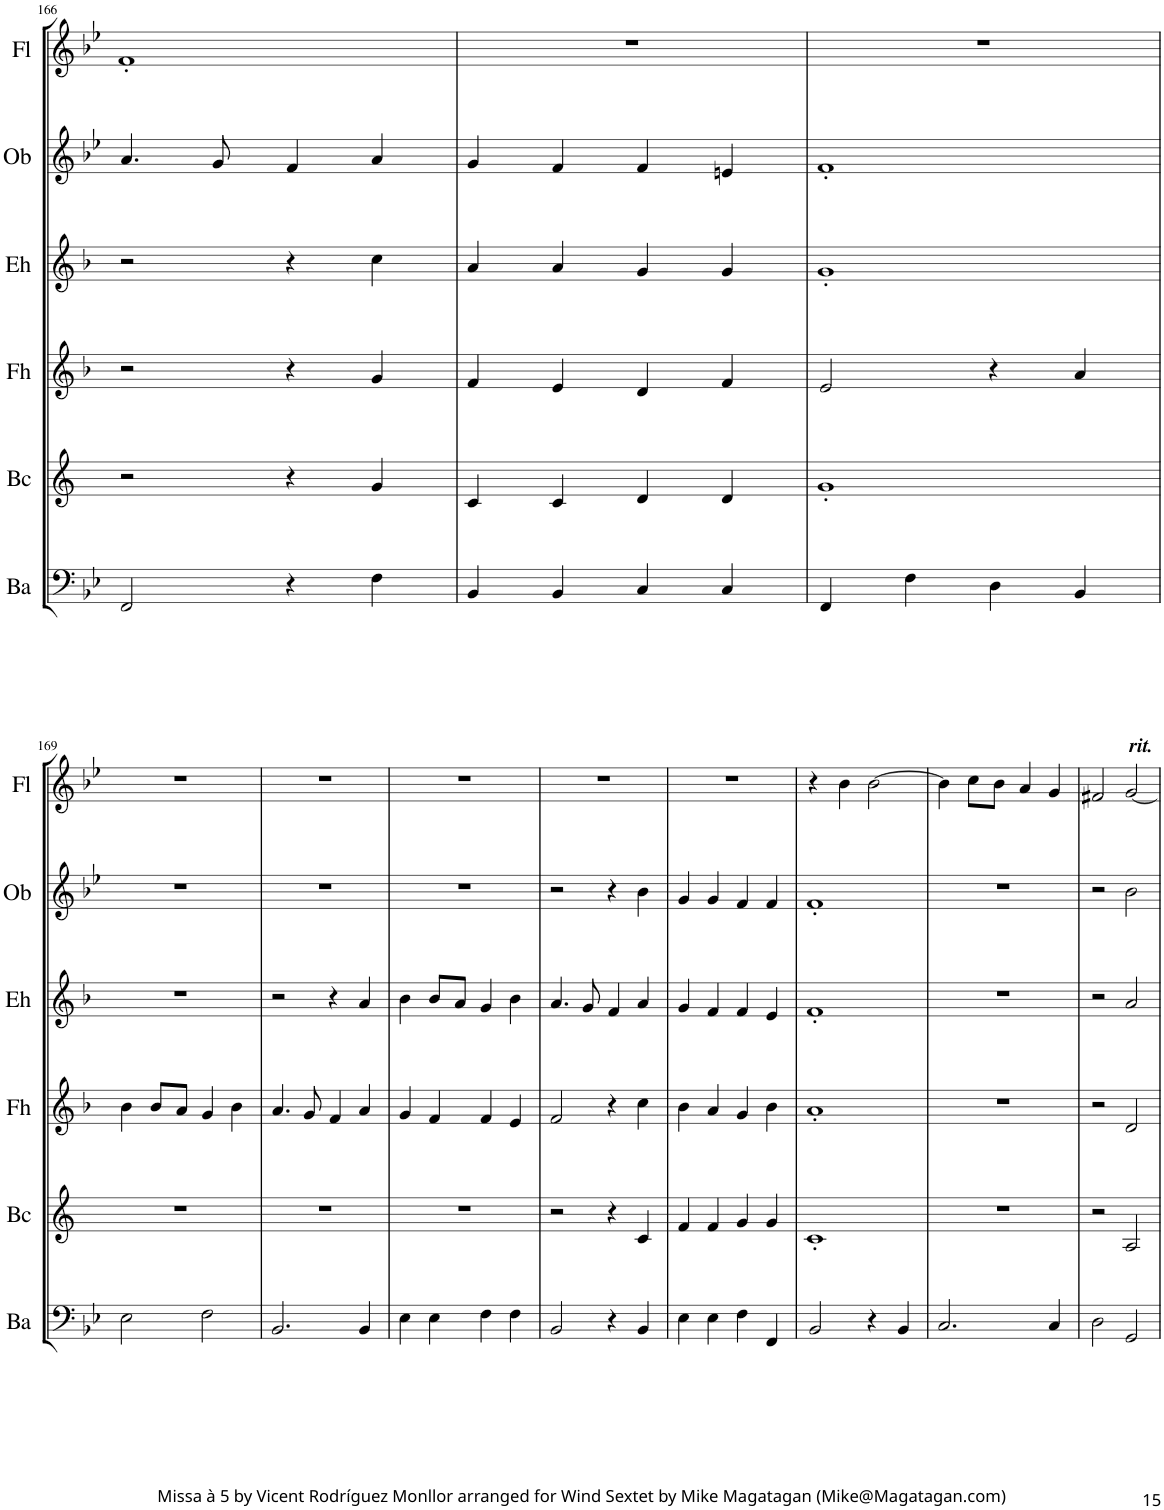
**kern	**kern	**kern	**kern	**kern	**kern
*part6	*part5	*part4	*part3	*part2	*part1
*staff6	*staff5	*staff4	*staff3	*staff2	*staff1
*I"Bassoon	*I"Bass Clarinet	*I"Horn in F	*I"English Horn	*I"Oboe	*I"Flute
*I'Ba	*I'Bc	*	*I'Eh	*I'Ob	*I'Fl
!!LO:PB:g=z
*clefF4	*clefG2	*clefG2	*clefG2	*clefG2	*clefG2
*	*Trd8c14	*Trd4c7	*Trd4c7	*	*
*k[b-e-]	*k[]	*k[b-]	*k[b-]	*k[b-e-]	*k[b-e-]
*M4/4	*M4/4	*M4/4	*M4/4	*M4/4	*M4/4
*met(c)	*met(c)	*met(c)	*met(c)	*met(c)	*met(c)
=166	=166	=166	=166	=166	=166
2FF/	2r	2r	2r	4.a/	1f'
.	.	.	.	8g/	.
4r	4r	4r	4r	4f/	.
4F\	4g/	4g/	4cc\	4a/	.
=167	=167	=167	=167	=167	=167
4BB-/	4c/	4f/	4a/	4g/	1r
4BB-/	4c/	4e/	4a/	4f/	.
4C/	4d/	4d/	4g/	4f/	.
4C/	4d/	4f/	4g/	4en/	.
=168	=168	=168	=168	=168	=168
4FF/	1g'	2e/	1g'	1f'	1r
4F\	.	.	.	.	.
4D\	.	4r	.	.	.
4BB-/	.	4a/	.	.	.
!!LO:LB:g=z
=169	=169	=169	=169	=169	=169
2E-\	1r	4b-\	1r	1r	1r
.	.	8b-/L	.	.	.
.	.	8a/J	.	.	.
2F\	.	4g/	.	.	.
.	.	4b-\	.	.	.
=170	=170	=170	=170	=170	=170
2.BB-/	1r	4.a/	2r	1r	1r
.	.	8g/	.	.	.
.	.	4f/	4r	.	.
4BB-/	.	4a/	4a/	.	.
=171	=171	=171	=171	=171	=171
4E-\	1r	4g/	4b-\	1r	1r
4E-\	.	4f/	8b-/L	.	.
.	.	.	8a/J	.	.
4F\	.	4f/	4g/	.	.
4F\	.	4e/	4b-\	.	.
=172	=172	=172	=172	=172	=172
2BB-/	2r	2f/	4.a/	2r	1r
.	.	.	8g/	.	.
4r	4r	4r	4f/	4r	.
4BB-/	4c/	4cc\	4a/	4b-\	.
=173	=173	=173	=173	=173	=173
4E-\	4f/	4b-\	4g/	4g/	1r
4E-\	4f/	4a/	4f/	4g/	.
4F\	4g/	4g/	4f/	4f/	.
4FF/	4g/	4b-\	4e/	4f/	.
=174	=174	=174	=174	=174	=174
2BB-/	1c'	1a'	1f'	1f'	4r
.	.	.	.	.	4b-\
4r	.	.	.	.	[2b-\
4BB-/	.	.	.	.	.
=175	=175	=175	=175	=175	=175
2.C/	1r	1r	1r	1r	4b-\]
.	.	.	.	.	8cc\L
.	.	.	.	.	8b-\J
.	.	.	.	.	4a/
4C/	.	.	.	.	4g/
=176	=176	=176	=176	=176	=176
2D\	2r	2r	2r	2r	2f#X/
!	!	!	!	!	!LO:TX:a:Bi:t=rit.
2GG/	2A/	2d/	2a/	2b-\	[2g/
=	=	=	=	=	=
*-	*-	*-	*-	*-	*-
